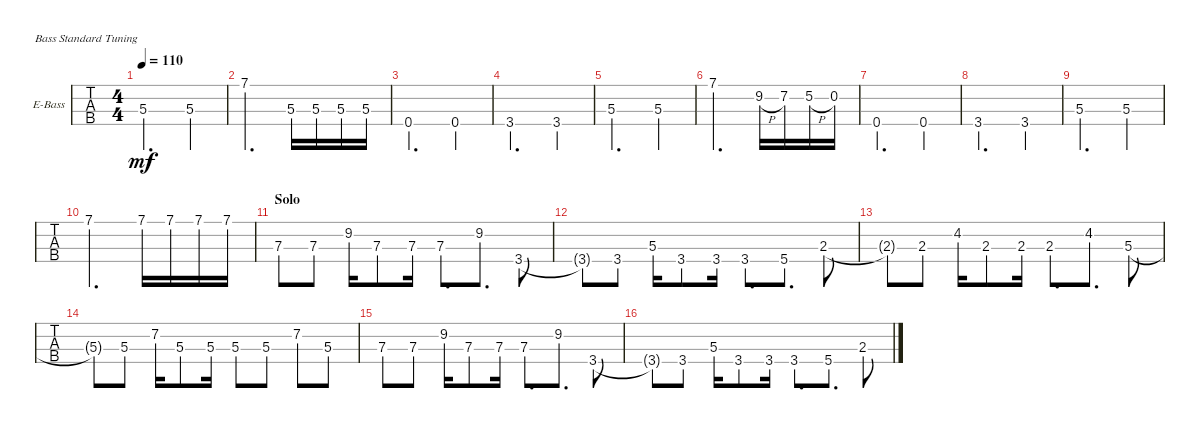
\defaultSystemsLayout 4
\bracketExtendMode groupsimilarinstruments
\firstSystemTrackNameOrientation horizontal
\otherSystemsTrackNameOrientation horizontal
\track ("Cole Train" "E-Bass") {instrument electricbassfinger}
\staff {tabs}
\tuning (G2 D2 A1 E1)
\ts (4 4)
\tempo 110
\clef f4
\ks c
5.3.2{d dy mf} 5.3.4 |
7.1.2{d} 5.3.16 5.3.16 5.3.16 5.3.16 |
0.4.2{d} 0.4.4 |
3.4.2{d} 3.4.4 |
5.3.2{d} 5.3.4 |
7.1.2{d} 9.2{h}.16 7.2.16 5.2{h}.16 0.2.16 |
0.4.2{d} 0.4.4 |
3.4.2{d} 3.4.4 |
5.3.2{d} 5.3.4 |
7.1.2{d} 7.1.16 7.1.16 7.1.16 7.1.16 |
\section ("" "Solo")
7.3.8 7.3.8 9.2.16 7.3.8 7.3.16 7.3.8{d} 9.2.8{d} 3.4.8 |
3.4{t}.8 3.4.8 5.3.16 3.4.8 3.4.16 3.4.8{d} 5.4.8{d} 2.3.8 |
2.3{t}.8 2.3.8 4.2.16 2.3.8 2.3.16 2.3.8{d} 4.2.8{d} 5.3.8 |
5.3{t}.8 5.3.8 7.2.16 5.3.8 5.3.16 5.3.8 5.3.8 7.2.8 5.3.8 |
7.3.8 7.3.8 9.2.16 7.3.8 7.3.16 7.3.8{d} 9.2.8{d} 3.4.8 |
3.4{t}.8 3.4.8 5.3.16 3.4.8 3.4.16 3.4.8{d} 5.4.8{d} 2.3.8
